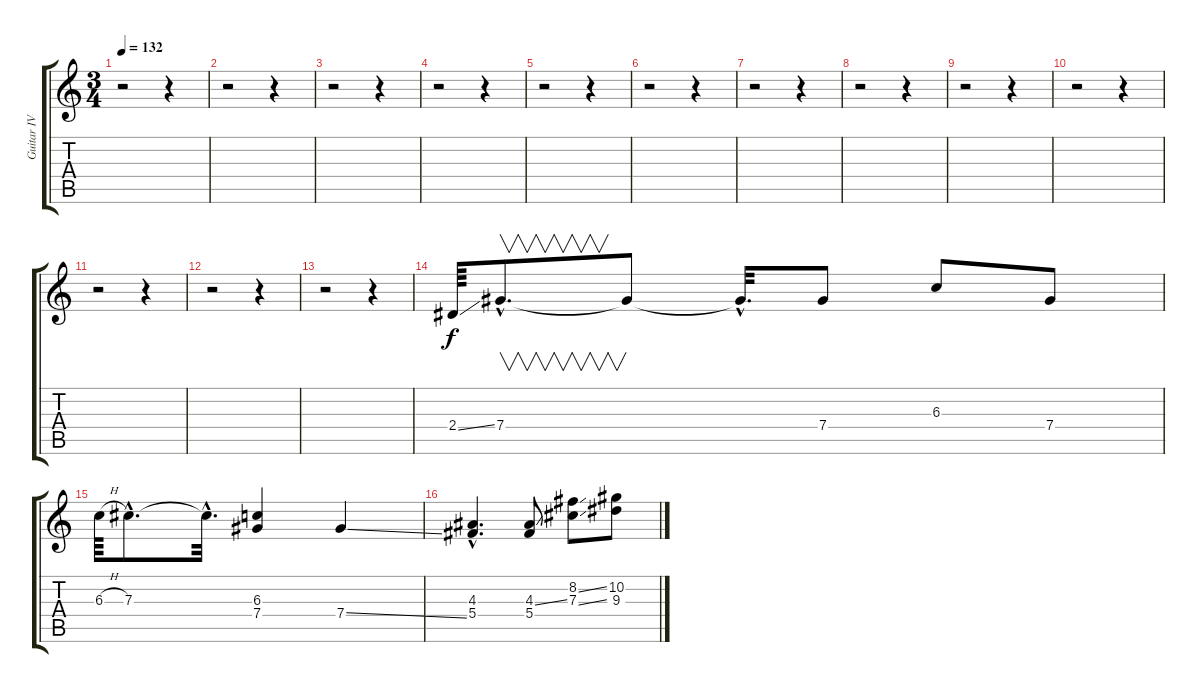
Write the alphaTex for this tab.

\track ("Guitar IV" "Guitar IV") {instrument distortionguitar}
\staff {score tabs}
\tuning (Eb4 Bb3 Gb3 Db3 Ab2 Eb2) {hide}
\ts (3 4)
\tempo 132
\clef g2
\ks c
r.2{dy f} r.4 |
r.2 r.4 |
r.2 r.4 |
r.2 r.4 |
r.2 r.4 |
r.2 r.4 |
r.2 r.4 |
r.2 r.4 |
r.2 r.4 |
r.2 r.4 |
r.2 r.4 |
r.2 r.4 |
r.2 r.4 |
2.4{ss}.64 7.4{hac}.8{v d} 7.4{t}.8 7.4{hac t}.32{d} 7.4.8 6.3.8 7.4.8 |
6.3{h}.64 7.3{hac}.8{d} 7.3{hac t}.32{d} (6.3 7.4).4 7.4{ss}.4 |
(4.3{hac} 5.4{hac}).4{d} (4.3{ss} 5.4).8 (8.2{ss} 7.3{ss}).8 (10.2{ss} 9.3{ss}).8
